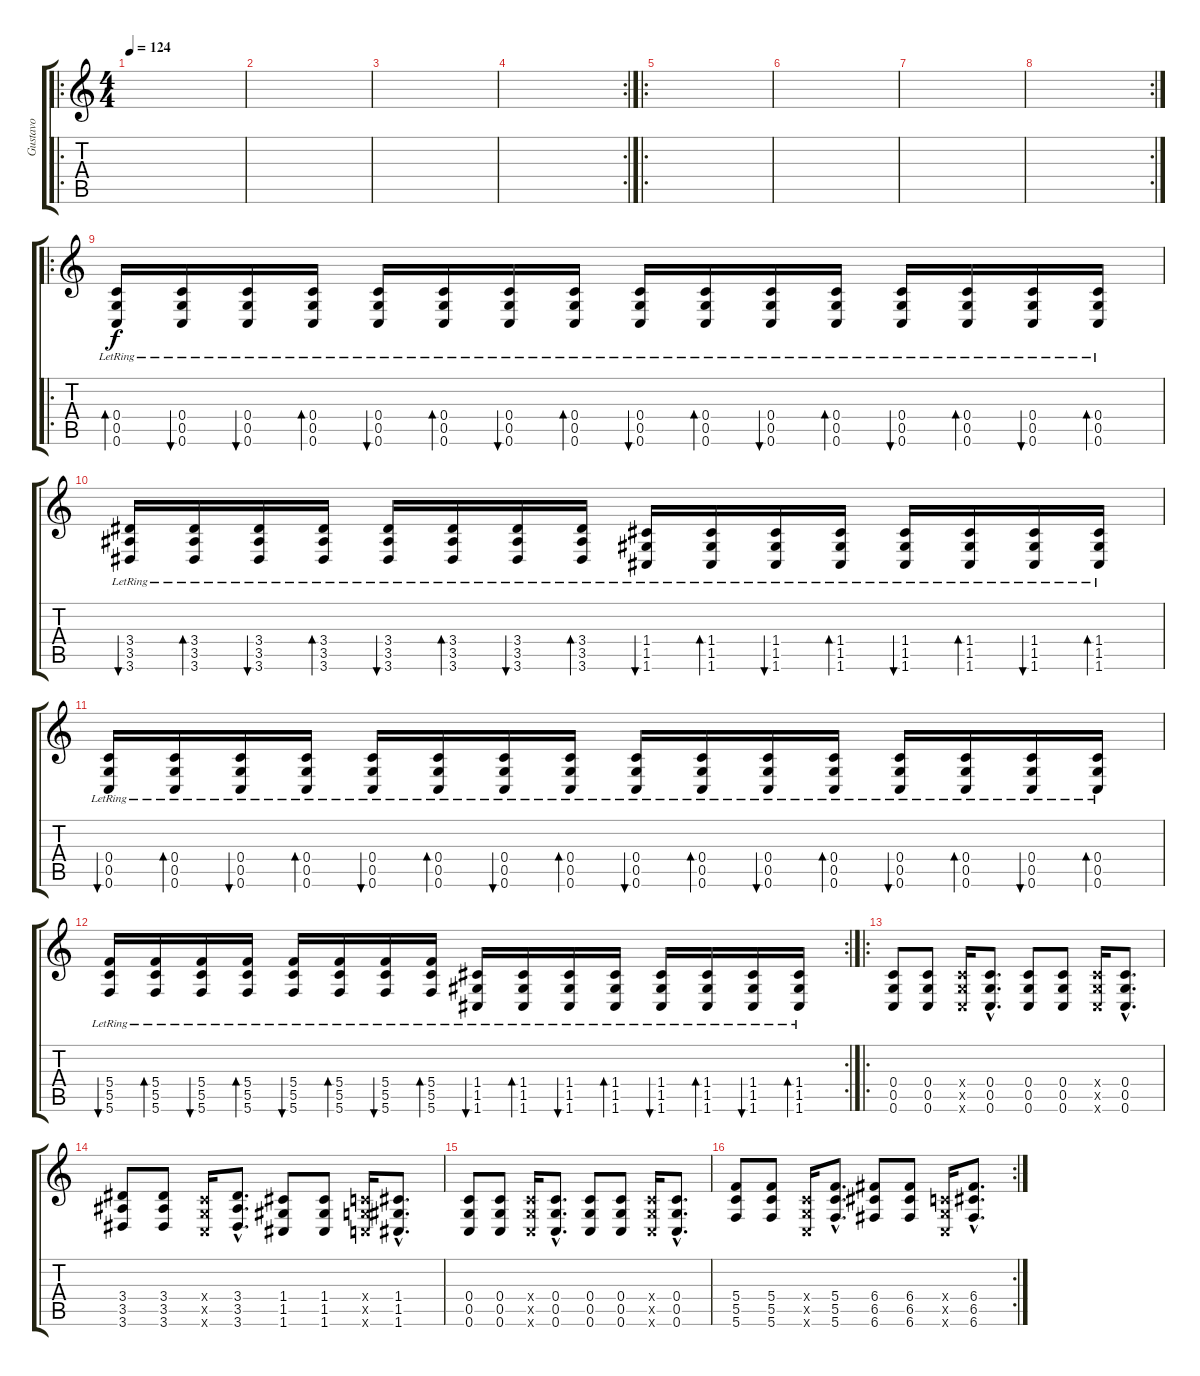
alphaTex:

\track ("Gustavo" "Gustavo") {instrument distortionguitar}
\staff {score tabs}
\tuning (D4 A3 F3 C3 G2 C2) {hide}
\ro
\ts (4 4)
\tempo 124
\clef g2
\ks c
|
|
|
\rc 2
|
\ro
|
|
|
\rc 2
|
\ro
(0.4{lr} 0.5{lr} 0.6{lr}).16{bd 60 instrument electricguitarmuted} (0.4{lr} 0.5{lr} 0.6{lr}).16{bu 60} (0.4{lr} 0.5{lr} 0.6{lr}).16{bu 60} (0.4{lr} 0.5{lr} 0.6{lr}).16{bd 60} (0.4{lr} 0.5{lr} 0.6{lr}).16{bu 60} (0.4{lr} 0.5{lr} 0.6{lr}).16{bd 60} (0.4{lr} 0.5{lr} 0.6{lr}).16{bu 60} (0.4{lr} 0.5{lr} 0.6{lr}).16{bd 60} (0.4{lr} 0.5{lr} 0.6{lr}).16{bu 60} (0.4{lr} 0.5{lr} 0.6{lr}).16{bd 60} (0.4{lr} 0.5{lr} 0.6{lr}).16{bu 60} (0.4{lr} 0.5{lr} 0.6{lr}).16{bd 60} (0.4{lr} 0.5{lr} 0.6{lr}).16{bu 60} (0.4{lr} 0.5{lr} 0.6{lr}).16{bd 60} (0.4{lr} 0.5{lr} 0.6{lr}).16{bu 60} (0.4{lr} 0.5{lr} 0.6{lr}).16{bd 60} |
(3.4{lr} 3.5{lr} 3.6{lr}).16{bu 60} (3.4{lr} 3.5{lr} 3.6{lr}).16{bd 60} (3.4{lr} 3.5{lr} 3.6{lr}).16{bu 60} (3.4{lr} 3.5{lr} 3.6{lr}).16{bd 60} (3.4{lr} 3.5{lr} 3.6{lr}).16{bu 60} (3.4{lr} 3.5{lr} 3.6{lr}).16{bd 60} (3.4{lr} 3.5{lr} 3.6{lr}).16{bu 60} (3.4{lr} 3.5{lr} 3.6{lr}).16{bd 60} (1.4{lr} 1.5{lr} 1.6{lr}).16{bu 60} (1.4{lr} 1.5{lr} 1.6{lr}).16{bd 60} (1.4{lr} 1.5{lr} 1.6{lr}).16{bu 60} (1.4{lr} 1.5{lr} 1.6{lr}).16{bd 60} (1.4{lr} 1.5{lr} 1.6{lr}).16{bu 60} (1.4{lr} 1.5{lr} 1.6{lr}).16{bd 60} (1.4{lr} 1.5{lr} 1.6{lr}).16{bu 60} (1.4{lr} 1.5{lr} 1.6{lr}).16{bd 60} |
(0.4{lr} 0.5{lr} 0.6{lr}).16{bu 60} (0.4{lr} 0.5{lr} 0.6{lr}).16{bd 60} (0.4{lr} 0.5{lr} 0.6{lr}).16{bu 60} (0.4{lr} 0.5{lr} 0.6{lr}).16{bd 60} (0.4{lr} 0.5{lr} 0.6{lr}).16{bu 60} (0.4{lr} 0.5{lr} 0.6{lr}).16{bd 60} (0.4{lr} 0.5{lr} 0.6{lr}).16{bu 60} (0.4{lr} 0.5{lr} 0.6{lr}).16{bd 60} (0.4{lr} 0.5{lr} 0.6{lr}).16{bu 60} (0.4{lr} 0.5{lr} 0.6{lr}).16{bd 60} (0.4{lr} 0.5{lr} 0.6{lr}).16{bu 60} (0.4{lr} 0.5{lr} 0.6{lr}).16{bd 60} (0.4{lr} 0.5{lr} 0.6{lr}).16{bu 60} (0.4{lr} 0.5{lr} 0.6{lr}).16{bd 60} (0.4{lr} 0.5{lr} 0.6{lr}).16{bu 60} (0.4{lr} 0.5{lr} 0.6{lr}).16{bd 60} |
\rc 2
(5.4{lr} 5.5{lr} 5.6{lr}).16{bu 60} (5.4{lr} 5.5{lr} 5.6{lr}).16{bd 60} (5.4{lr} 5.5{lr} 5.6{lr}).16{bu 60} (5.4{lr} 5.5{lr} 5.6{lr}).16{bd 60} (5.4{lr} 5.5{lr} 5.6{lr}).16{bu 60} (5.4{lr} 5.5{lr} 5.6{lr}).16{bd 60} (5.4{lr} 5.5{lr} 5.6{lr}).16{bu 60} (5.4{lr} 5.5{lr} 5.6{lr}).16{bd 60} (1.4{lr} 1.5{lr} 1.6{lr}).16{bu 60} (1.4{lr} 1.5{lr} 1.6{lr}).16{bd 60} (1.4{lr} 1.5{lr} 1.6{lr}).16{bu 60} (1.4{lr} 1.5{lr} 1.6{lr}).16{bd 60} (1.4{lr} 1.5{lr} 1.6{lr}).16{bu 60} (1.4{lr} 1.5{lr} 1.6{lr}).16{bd 60} (1.4{lr} 1.5{lr} 1.6{lr}).16{bu 60} (1.4{lr} 1.5{lr} 1.6{lr}).16{bd 60} |
\ro
(0.4 0.5 0.6).8{instrument distortionguitar} (0.4 0.5 0.6).8 (0.4{x} 0.5{x} 0.6{x}).16 (0.4{hac} 0.5{hac} 0.6{hac}).8{d} (0.4 0.5 0.6).8 (0.4 0.5 0.6).8 (0.4{x} 0.5{x} 0.6{x}).16 (0.4{hac} 0.5{hac} 0.6{hac}).8{d} |
(3.4 3.5 3.6).8 (3.4 3.5 3.6).8 (0.4{x} 0.5{x} 0.6{x}).16 (3.4{hac} 3.5{hac} 3.6{hac}).8{d} (1.4 1.5 1.6).8 (1.4 1.5 1.6).8 (0.4{x} 0.5{x} 0.6{x}).16 (1.4{hac} 1.5{hac} 1.6{hac}).8{d} |
(0.4 0.5 0.6).8 (0.4 0.5 0.6).8 (0.4{x} 0.5{x} 0.6{x}).16 (0.4{hac} 0.5{hac} 0.6{hac}).8{d} (0.4 0.5 0.6).8 (0.4 0.5 0.6).8 (0.4{x} 0.5{x} 0.6{x}).16 (0.4{hac} 0.5{hac} 0.6{hac}).8{d} |
\rc 2
(5.4 5.5 5.6).8 (5.4 5.5 5.6).8 (0.4{x} 0.5{x} 0.6{x}).16 (5.4{hac} 5.5{hac} 5.6{hac}).8{d} (6.4 6.5 6.6).8 (6.4 6.5 6.6).8 (0.4{x} 0.5{x} 0.6{x}).16 (6.4{hac} 6.5{hac} 6.6{hac}).8{d}
